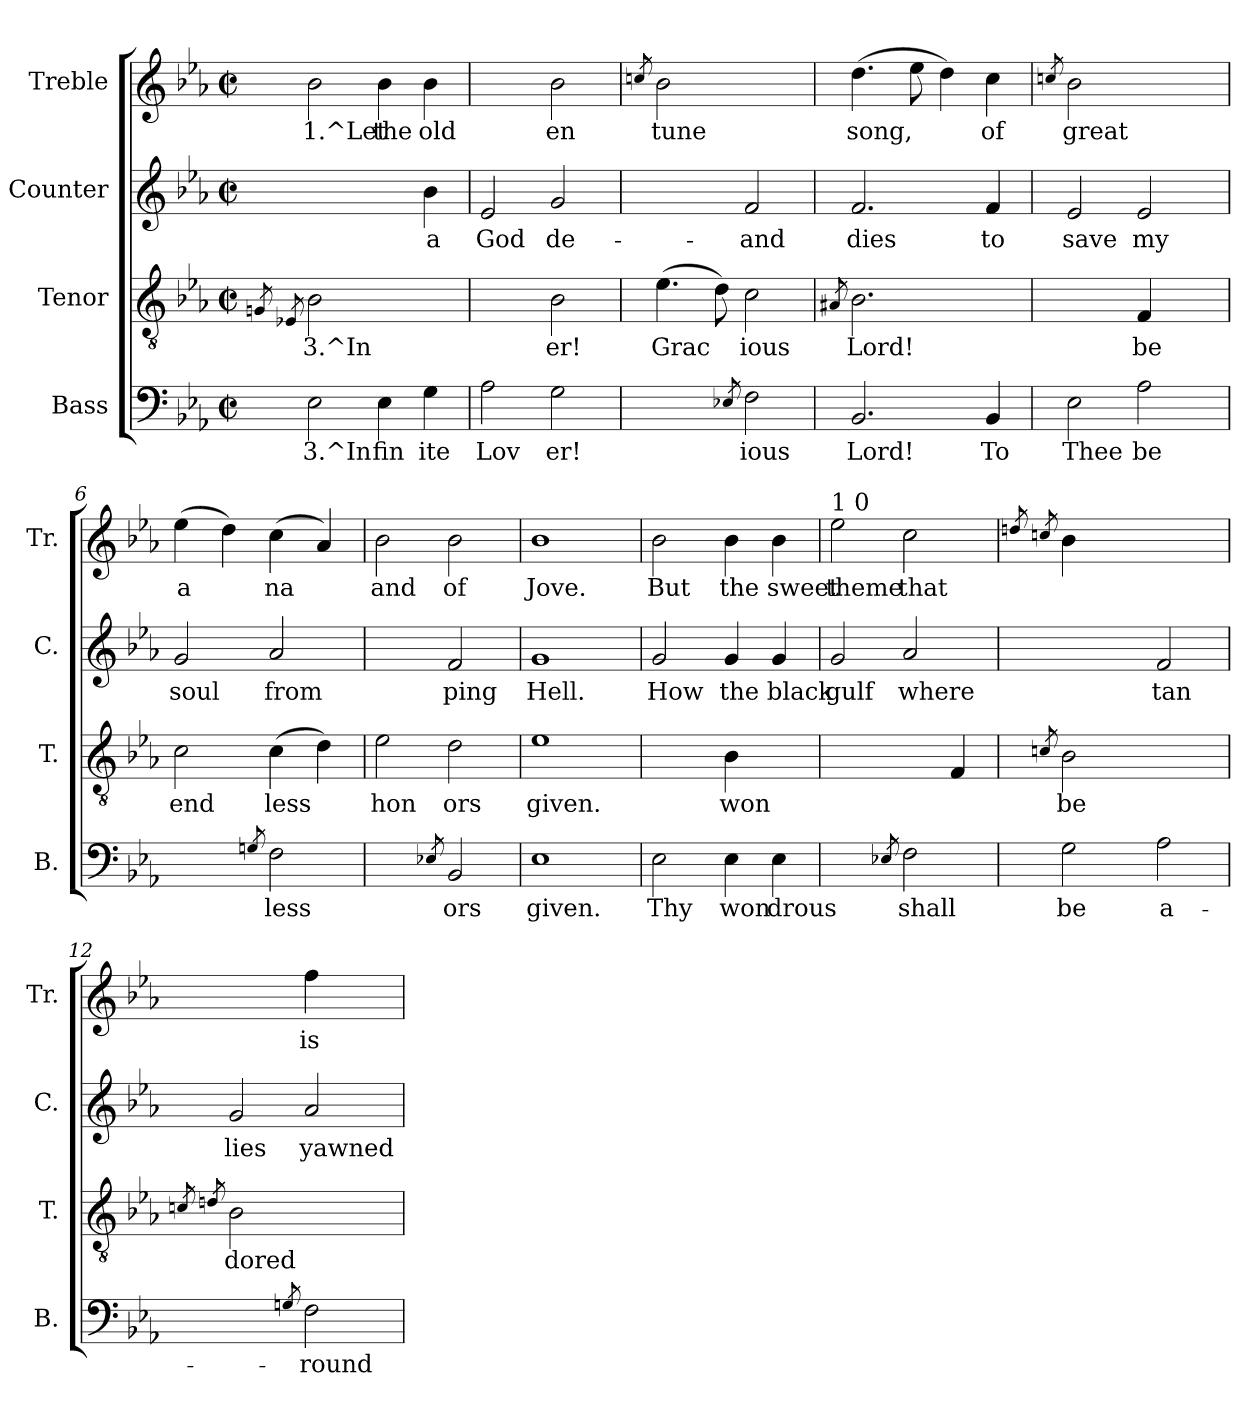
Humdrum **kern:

**kern	**text	**kern	**text	**kern	**text	**kern	**text
*part4	*part4	*part3	*part3	*part2	*part2	*part1	*part1
*staff4	*staff4	*staff3	*staff3	*staff2	*staff2	*staff1	*staff1
*I"Bass	*	*I"Tenor	*	*I"Counter	*	*I"Treble	*
*I'B.	*	*I'T.	*	*I'C.	*	*I'Tr.	*
!!LO:PB:g=z
*stria5	*	*stria5	*	*stria5	*	*stria5	*
*clefF4	*	*clefGv2	*	*clefG2	*	*clefG2	*
*k[b-e-a-]	*	*k[b-e-a-]	*	*k[b-e-a-]	*	*k[b-e-a-]	*
*E-:	*	*E-:	*	*E-:	*	*E-:	*
*M2/2	*	*M2/2	*	*M2/2	*	*M2/2	*
*met(c|)	*	*met(c|)	*	*met(c|)	*	*met(c|)	*
=1	=1	=1	=1	=1	=1	=1	=1
.	.	8qGn/	.	.	.	.	.
.	.	8qE-X/	.	.	.	.	.
!	!LO:LY:a:rj	!	!LO:LY:b:rj	!	!	!	!LO:LY:b:rj
2E-\	3.^In	2B-\	3.^In	2.ryy	.	2b-\	1.^Let
!	!LO:LY:a:rj	!	!	!	!	!	!LO:LY:b:rj
4E-\	fin	2ryy	.	.	.	4b-\	the
!	!LO:LY:a:rj	!	!	!	!LO:LY:b:cj	!	!LO:LY:b:rj
4G\	ite	.	.	4b-\	a	4b-\	old
=2	=2	=2	=2	=2	=2	=2	=2
!	!LO:LY:a:rj	!	!	!	!LO:LY:b:cj	!	!
2A-\	Lov	2ryy	.	2e-/	God	2ryy	.
!	!LO:LY:a:rj	!	!LO:LY:b:rj	!	!LO:LY:b:cj	!	!LO:LY:b:rj
2G\	er!	2B-\	er!	2g/	de-	2b-\	en
=3	=3	=3	=3	=3	=3	=3	=3
.	.	.	.	.	.	8qccn/	.
!	!	!	!LO:LY:b:rj	!	!	!	!LO:LY:b:rj
2ryy	.	(>4.e-\	Grac	2ryy	.	2b-\	tune
!	!	!	!LO:LY:b:rj	!	!	!	!
.	.	8d\)	.	.	.	.	.
8qE-X/	.	.	.	.	.	.	.
!	!LO:LY:a:rj	!	!LO:LY:b:rj	!	!LO:LY:b:cj	!	!
2F\	ious	2c\	ious	2f/	-and	2ryy	.
=4	=4	=4	=4	=4	=4	=4	=4
.	.	8qA#X/	.	.	.	.	.
!	!LO:LY:a:rj	!	!LO:LY:b:rj	!	!LO:LY:b:cj	!	!LO:LY:b:rj
2.BB-/	Lord!	2.B-\	Lord!	2.f/	dies	(>4.dd\	song,
!	!	!	!	!	!	!	!LO:LY:b:rj
.	.	.	.	.	.	8ee-\	.
!	!	!	!	!	!	!	!LO:LY:b:rj
.	.	.	.	.	.	4dd\)	.
!	!LO:LY:a:rj	!	!	!	!LO:LY:b:cj	!	!LO:LY:b:rj
4BB-/	To	4ryy	.	4f/	to	4cc\	of
=5	=5	=5	=5	=5	=5	=5	=5
.	.	.	.	.	.	8qccn/	.
!	!LO:LY:a:rj	!	!	!	!LO:LY:b:cj	!	!LO:LY:b:rj
2E-\	Thee	2ryy	.	2e-/	save	2b-\	great
!	!LO:LY:a:rj	!	!LO:LY:b:rj	!	!LO:LY:b:cj	!	!
2A-\	be	4F/	be	2e-/	my	2ryy	.
.	.	4ryy	.	.	.	.	.
=6	=6	=6	=6	=6	=6	=6	=6
!	!	!	!LO:LY:b:rj	!	!LO:LY:b:cj	!	!LO:LY:b:rj
2ryy	.	2c\	end	2g/	soul	(>4ee-\	a
!	!	!	!	!	!	!	!LO:LY:b:rj
.	.	.	.	.	.	4dd\)	.
8qGn/	.	.	.	.	.	.	.
!	!LO:LY:a:rj	!	!LO:LY:b:rj	!	!LO:LY:b:cj	!	!LO:LY:b:rj
2F\	less	(>4c\	less	2a-/	from	(>4cc\	na
!	!	!	!LO:LY:b:rj	!	!	!	!LO:LY:b:rj
.	.	4d\)	.	.	.	4a-/)	.
=7	=7	=7	=7	=7	=7	=7	=7
!	!	!	!LO:LY:b:rj	!	!	!	!LO:LY:b:rj
2ryy	.	2e-\	hon	2ryy	.	2b-\	and
8qE-X/	.	.	.	.	.	.	.
!	!LO:LY:a:rj	!	!LO:LY:b:rj	!	!LO:LY:b:cj	!	!LO:LY:b:rj
2BB-/	ors	2d\	ors	2f/	ping	2b-\	of
=8	=8	=8	=8	=8	=8	=8	=8
!	!LO:LY:a:rj	!	!LO:LY:b:rj	!	!LO:LY:b:cj	!	!LO:LY:b:rj
1E-	given.	1e-	given.	1g	Hell.	1b-	Jove.
=9	=9	=9	=9	=9	=9	=9	=9
!	!LO:LY:a:rj	!	!	!	!LO:LY:b:cj	!	!LO:LY:b:rj
2E-\	Thy	2ryy	.	2g/	How	2b-\	But
!	!LO:LY:a:rj	!	!LO:LY:b:rj	!	!LO:LY:b:cj	!	!LO:LY:b:rj
4E-\	won	4B-\	won	4g/	the	4b-\	the
!	!LO:LY:a:rj	!	!	!	!LO:LY:b:cj	!	!LO:LY:b:rj
4E-\	drous	4ryy	.	4g/	black	4b-\	sweet
!!LO:LB:g=z
=10	=10	=10	=10	=10	=10	=10	=10
!	!	!	!	!	!	!LO:TX:a:t=1 0	!
!	!	!	!	!	!LO:LY:b:cj	!	!LO:LY:b:rj
2ryy	.	2.ryy	.	2g/	gulf	2ee-\	theme
8qE-X/	.	.	.	.	.	.	.
!	!LO:LY:a:rj	!	!	!	!LO:LY:b:cj	!	!LO:LY:b:rj
2F\	shall	.	.	2a-/	where	2cc\	that
!	!	!	!LO:LY:b:rj	!	!	!	!
.	.	4F/	.	.	.	.	.
=11	=11	=11	=11	=11	=11	=11	=11
.	.	.	.	.	.	8qddn/	.
.	.	8qcn/	.	.	.	8qccn/	.
!	!LO:LY:a:rj	!	!LO:LY:b:rj	!	!	!	!LO:LY:b:rj
2G\	be	2B-\	be	2ryy	.	4b-\	.
.	.	.	.	.	.	2.ryy	.
!	!LO:LY:a:rj	!	!	!	!LO:LY:b:cj	!	!
2A-\	a-	2ryy	.	2f/	tan	.	.
=12	=12	=12	=12	=12	=12	=12	=12
.	.	8qcn/	.	.	.	.	.
.	.	8qdn/	.	.	.	.	.
!	!	!	!LO:LY:b:rj	!	!LO:LY:b:cj	!	!
2ryy	.	2B-\	dored	2g/	lies	2ryy	.
8qGn/	.	.	.	.	.	.	.
!	!LO:LY:a:rj	!	!	!	!LO:LY:b:cj	!	!LO:LY:b:rj
2F\	-round	2ryy	.	2a-/	yawned	4ff\	is
.	.	.	.	.	.	4ryy	.
=	=	=	=	=	=	=	=
*-	*-	*-	*-	*-	*-	*-	*-
